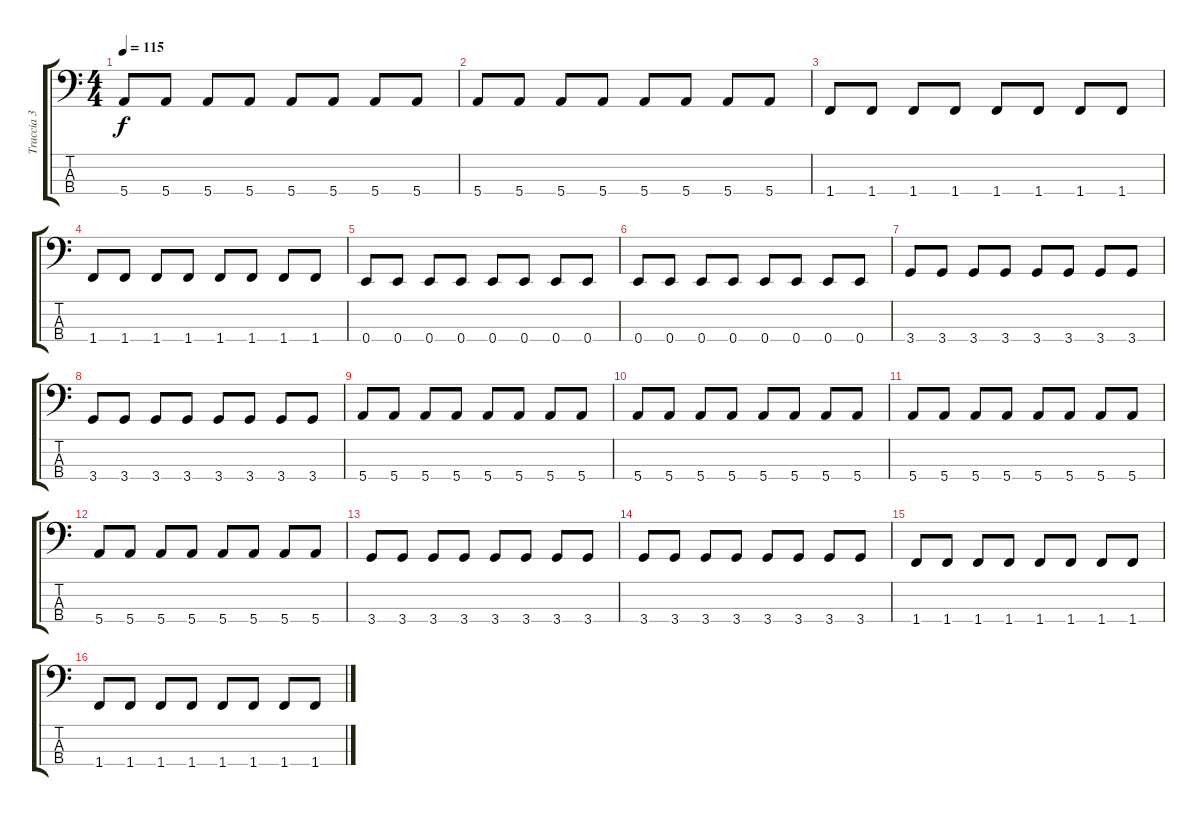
\track ("Traccia 3" "Traccia 3") {instrument electricbassfinger}
\staff {score tabs}
\tuning (G2 D2 A1 E1) {hide}
\ts (4 4)
\tempo 115
\clef f4
\ks c
5.4.8{dy f} 5.4.8 5.4.8 5.4.8 5.4.8 5.4.8 5.4.8 5.4.8 |
5.4.8 5.4.8 5.4.8 5.4.8 5.4.8 5.4.8 5.4.8 5.4.8 |
1.4.8 1.4.8 1.4.8 1.4.8 1.4.8 1.4.8 1.4.8 1.4.8 |
1.4.8 1.4.8 1.4.8 1.4.8 1.4.8 1.4.8 1.4.8 1.4.8 |
0.4.8 0.4.8 0.4.8 0.4.8 0.4.8 0.4.8 0.4.8 0.4.8 |
0.4.8 0.4.8 0.4.8 0.4.8 0.4.8 0.4.8 0.4.8 0.4.8 |
3.4.8 3.4.8 3.4.8 3.4.8 3.4.8 3.4.8 3.4.8 3.4.8 |
3.4.8 3.4.8 3.4.8 3.4.8 3.4.8 3.4.8 3.4.8 3.4.8 |
5.4.8 5.4.8 5.4.8 5.4.8 5.4.8 5.4.8 5.4.8 5.4.8 |
5.4.8 5.4.8 5.4.8 5.4.8 5.4.8 5.4.8 5.4.8 5.4.8 |
5.4.8 5.4.8 5.4.8 5.4.8 5.4.8 5.4.8 5.4.8 5.4.8 |
5.4.8 5.4.8 5.4.8 5.4.8 5.4.8 5.4.8 5.4.8 5.4.8 |
3.4.8 3.4.8 3.4.8 3.4.8 3.4.8 3.4.8 3.4.8 3.4.8 |
3.4.8 3.4.8 3.4.8 3.4.8 3.4.8 3.4.8 3.4.8 3.4.8 |
1.4.8 1.4.8 1.4.8 1.4.8 1.4.8 1.4.8 1.4.8 1.4.8 |
1.4.8 1.4.8 1.4.8 1.4.8 1.4.8 1.4.8 1.4.8 1.4.8
